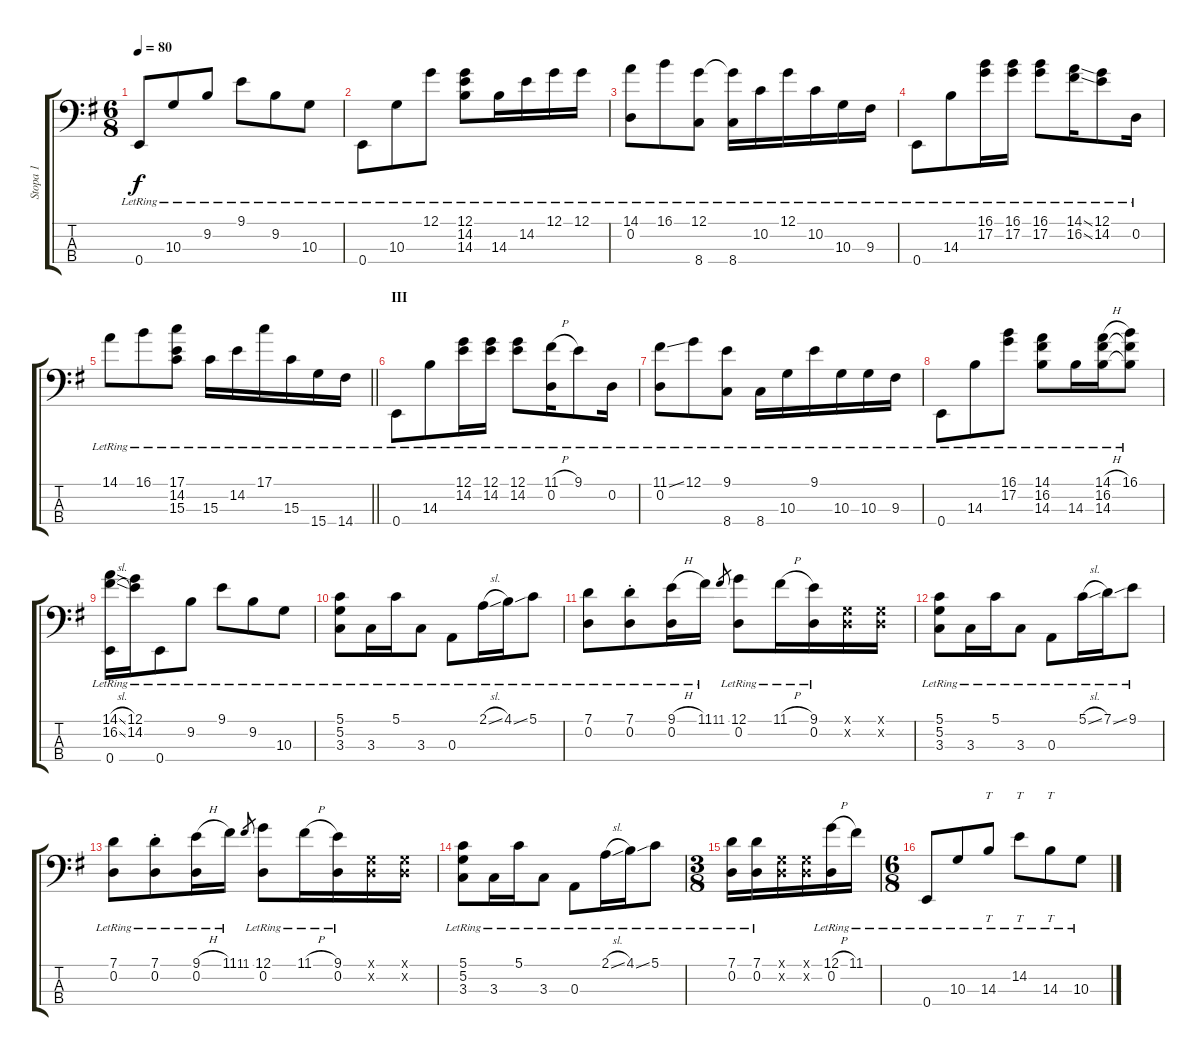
\track ("Stopa 1" "Stopa 1") {instrument electricbassfinger}
\staff {score tabs}
\tuning (G2 D2 A1 E1) {hide}
\ts (6 8)
\tempo 80
\clef f4
\ks g
0.4{lr}.8{dy f} 10.3{lr}.8 9.2{lr}.8 9.1{lr}.8 9.2{lr}.8 10.3{lr}.8 |
0.4{lr}.8 10.3{lr}.8 12.1{lr}.8 (12.1{lr} 14.2{lr} 14.3{lr}).8 14.3{lr}.16 14.2{lr}.16 12.1{lr}.16 12.1{lr}.16 |
(14.1{lr} 0.2{lr}).8 16.1{lr}.8 (12.1{lr} 8.4{lr}).8 (12.1{t} 8.4{lr}).16 10.2{lr}.16 12.1{lr}.16 10.2{lr}.16 10.3{lr}.16 9.3{lr}.16 |
0.4{lr}.8 14.3{lr}.8 (16.1{lr} 17.2{lr}).16 (16.1{lr} 17.2{lr}).16 (16.1{lr} 17.2{lr}).8 (14.1{ss lr} 16.2{ss lr}).16 (12.1{lr} 14.2{lr}).8 0.2{lr}.16 |
\barLineRight lightlight
14.1{lr}.8 16.1{lr}.8 (17.1{lr} 14.2{lr} 15.3{lr}).8 15.3{lr}.16 14.2{lr}.16 17.1{lr}.16 15.3{lr}.16 15.4{lr}.16 14.4{lr}.16 |
\section ("" "III")
0.4{lr}.8 14.3{lr}.8 (12.1{lr} 14.2{lr}).16 (12.1{lr} 14.2{lr}).16 (12.1{lr} 14.2{lr}).8 (11.1{h lr} 0.2{lr}).16 9.1{lr}.8 0.2{lr}.16 |
(11.1{ss lr} 0.2{lr}).8 12.1{lr}.8 (9.1{lr} 8.4{lr}).8 8.4{lr}.16 10.3{lr}.16 9.1{lr}.16 10.3{lr}.16 10.3{lr}.16 9.3{lr}.16 |
0.4{lr}.8 14.3{lr}.8 (16.1{lr} 17.2{lr}).8 (14.1{lr} 16.2{lr} 14.3{lr}).8 14.3{lr}.16 (14.1{h lr} 16.2{lr} 14.3{lr}).16 (16.1{lr} 16.2{t} 14.3{t}).8 |
(14.1{sl lr} 16.2{sl lr} 0.4{lr}).16 (12.1{lr} 14.2{lr}).16 0.4{lr}.8 9.2{lr}.8 9.1{lr}.8 9.2{lr}.8 10.3{lr}.8 |
(5.1{lr} 5.2{lr} 3.3{lr}).8 3.3{lr}.16 5.1{lr}.16 3.3{lr}.8 0.3{lr}.8 2.1{sl lr}.16 4.1{ss lr}.16 5.1{lr}.8 |
(7.1{lr} 0.2{lr}).8 (7.1{st lr} 0.2{lr}).8 (9.1{h lr} 0.2{lr}).16 11.1{lr}.16 11.1.8{gr} (12.1{lr} 0.2{lr}).8 11.1{h lr}.16 (9.1{lr} 0.2{lr}).16 (0.1{x} 0.2{x}).16 (0.1{x} 0.2{x}).16 |
(5.1{lr} 5.2{lr} 3.3{lr}).8 3.3{lr}.16 5.1{lr}.16 3.3{lr}.8 0.3{lr}.8 5.1{sl lr}.16 7.1{ss lr}.16 9.1{lr}.8 |
(7.1{lr} 0.2{lr}).8 (7.1{st lr} 0.2{lr}).8 (9.1{h lr} 0.2{lr}).16 11.1{lr}.16 11.1.8{gr} (12.1{lr} 0.2{lr}).8 11.1{h lr}.16 (9.1{lr} 0.2{lr}).16 (0.1{x} 0.2{x}).16 (0.1{x} 0.2{x}).16 |
(5.1{lr} 5.2{lr} 3.3{lr}).8 3.3{lr}.16 5.1{lr}.16 3.3{lr}.8 0.3{lr}.8 2.1{sl lr}.16 4.1{ss lr}.16 5.1{lr}.8 |
\ts (3 8)
(7.1{lr} 0.2{lr}).16 (7.1{lr} 0.2{lr}).16 (0.1{x} 0.2{x}).16 (0.1{x} 0.2{x}).16 (12.1{h lr} 0.2{lr}).16 11.1{lr}.16 |
\ts (6 8)
0.4{lr}.8 10.3{lr}.8 14.3{lr}.8{tt} 14.2{lr}.8{tt} 14.3{lr}.8{tt} 10.3{lr}.8
